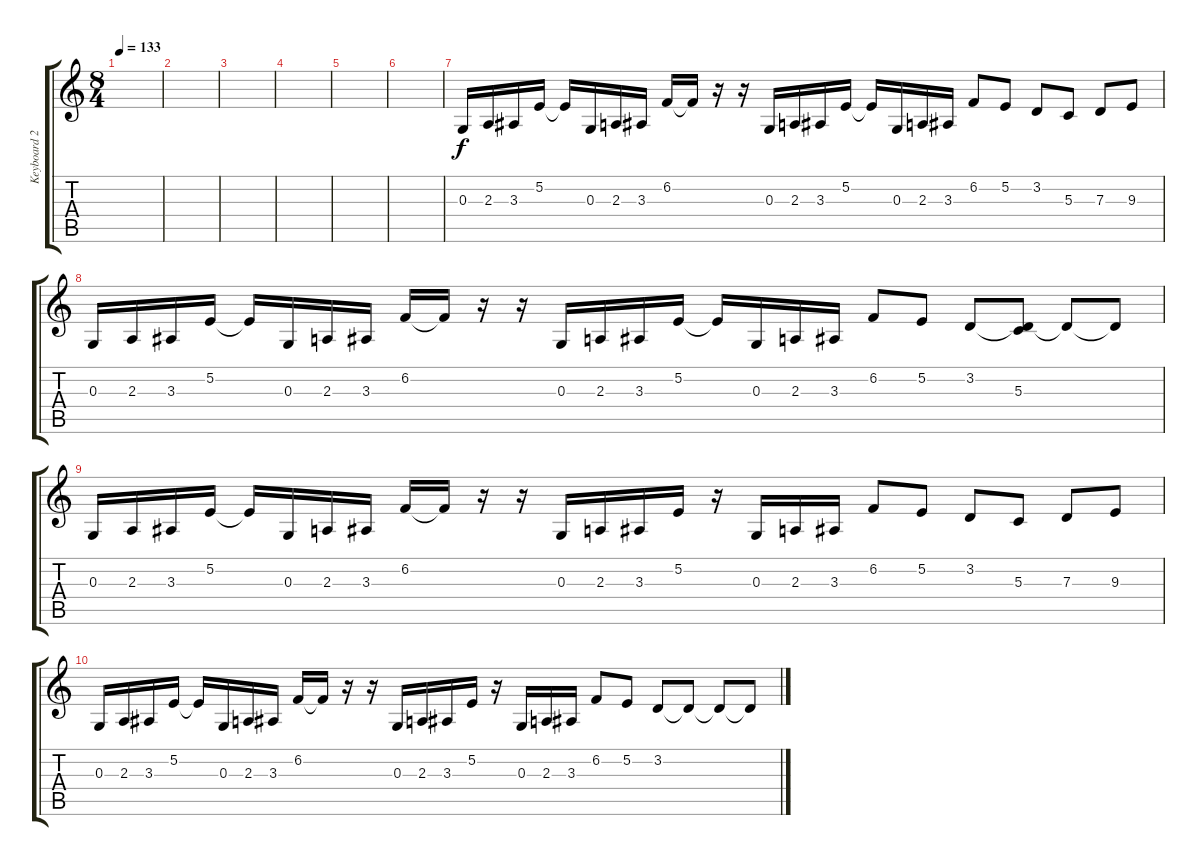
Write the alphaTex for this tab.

\track ("Keyboard 2" "Keyboard 2") {instrument pizzicatostrings}
\staff {score tabs}
\tuning (E4 B3 G3 D3 A2 D2) {hide}
\ts (8 4)
\tempo 133
\clef g2
\ks c
|
|
|
|
|
|
0.3.16 2.3.16 3.3.16 5.2.16 5.2{t}.16 0.3.16 2.3.16 3.3.16 6.2.16 6.2{t}.16 r.16 r.16 0.3.16 2.3.16 3.3.16 5.2.16 5.2{t}.16 0.3.16 2.3.16 3.3.16 6.2.8 5.2.8 3.2.8 5.3.8 7.3.8 9.3.8 |
0.3.16 2.3.16 3.3.16 5.2.16 5.2{t}.16 0.3.16 2.3.16 3.3.16 6.2.16 6.2{t}.16 r.16 r.16 0.3.16 2.3.16 3.3.16 5.2.16 5.2{t}.16 0.3.16 2.3.16 3.3.16 6.2.8 5.2.8 3.2.8 (3.2{t} 5.3).8 3.2{t}.8 3.2{t}.8 |
0.3.16 2.3.16 3.3.16 5.2.16 5.2{t}.16 0.3.16 2.3.16 3.3.16 6.2.16 6.2{t}.16 r.16 r.16 0.3.16 2.3.16 3.3.16 5.2.16 r.16 0.3.16 2.3.16 3.3.16 6.2.8 5.2.8 3.2.8 5.3.8 7.3.8 9.3.8 |
0.3.16 2.3.16 3.3.16 5.2.16 5.2{t}.16 0.3.16 2.3.16 3.3.16 6.2.16 6.2{t}.16 r.16 r.16 0.3.16 2.3.16 3.3.16 5.2.16 r.16 0.3.16 2.3.16 3.3.16 6.2.8 5.2.8 3.2.8 3.2{t}.8 3.2{t}.8 3.2{t}.8
